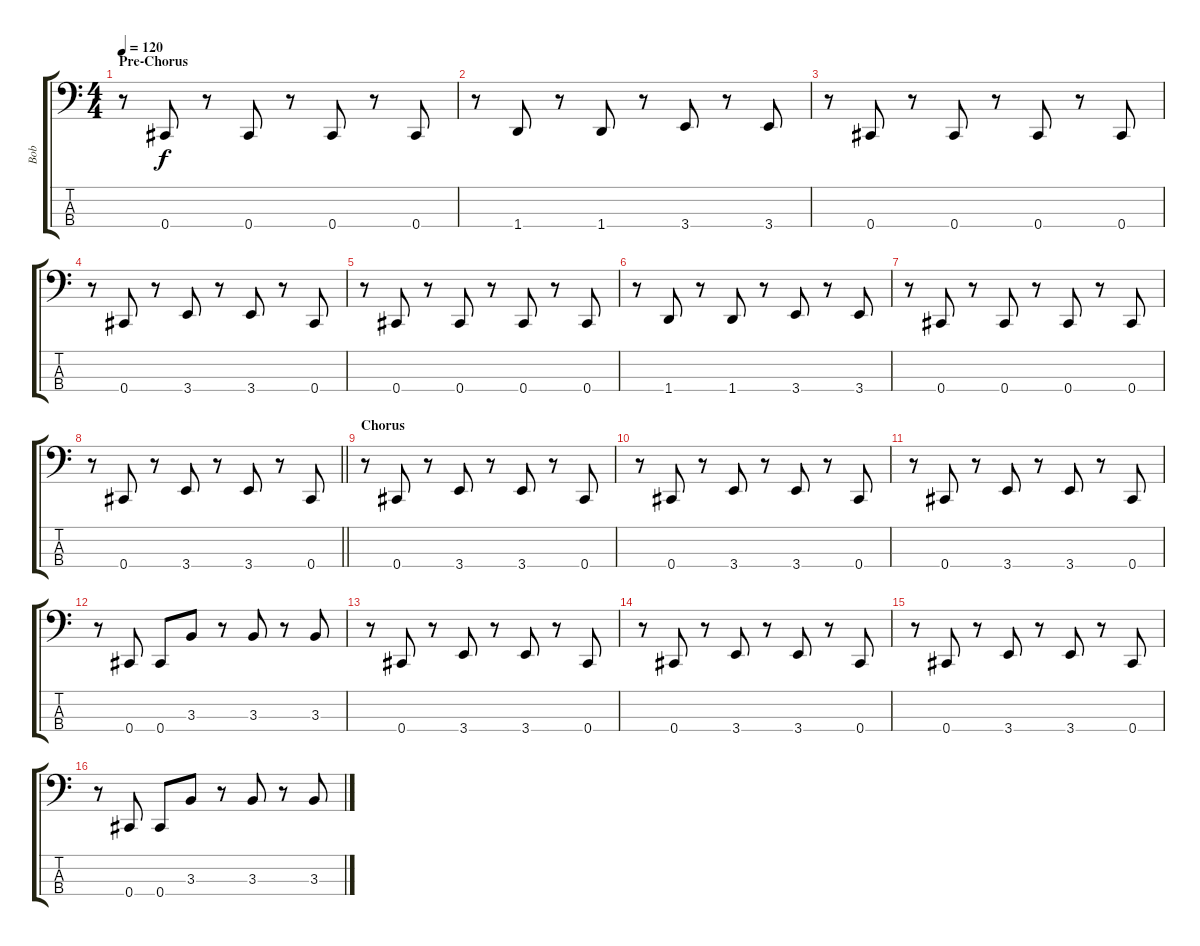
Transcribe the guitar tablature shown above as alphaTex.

\track ("Bob" "Bob") {instrument electricbassfinger}
\staff {score tabs}
\tuning (Gb2 Db2 Ab1 Db1) {hide}
\ts (4 4)
\section ("" "Pre-Chorus")
\tempo 120
\clef f4
\ks c
r.8{dy f} 0.4.8 r.8 0.4.8 r.8 0.4.8 r.8 0.4.8 |
r.8 1.4.8 r.8 1.4.8 r.8 3.4.8 r.8 3.4.8 |
r.8 0.4.8 r.8 0.4.8 r.8 0.4.8 r.8 0.4.8 |
r.8 0.4.8 r.8 3.4.8 r.8 3.4.8 r.8 0.4.8 |
r.8 0.4.8 r.8 0.4.8 r.8 0.4.8 r.8 0.4.8 |
r.8 1.4.8 r.8 1.4.8 r.8 3.4.8 r.8 3.4.8 |
r.8 0.4.8 r.8 0.4.8 r.8 0.4.8 r.8 0.4.8 |
\barLineRight lightlight
r.8 0.4.8 r.8 3.4.8 r.8 3.4.8 r.8 0.4.8 |
\section ("" "Chorus")
r.8 0.4.8 r.8 3.4.8 r.8 3.4.8 r.8 0.4.8 |
r.8 0.4.8 r.8 3.4.8 r.8 3.4.8 r.8 0.4.8 |
r.8 0.4.8 r.8 3.4.8 r.8 3.4.8 r.8 0.4.8 |
r.8 0.4.8 0.4.8 3.3.8 r.8 3.3.8 r.8 3.3.8 |
r.8 0.4.8 r.8 3.4.8 r.8 3.4.8 r.8 0.4.8 |
r.8 0.4.8 r.8 3.4.8 r.8 3.4.8 r.8 0.4.8 |
r.8 0.4.8 r.8 3.4.8 r.8 3.4.8 r.8 0.4.8 |
r.8 0.4.8 0.4.8 3.3.8 r.8 3.3.8 r.8 3.3.8
